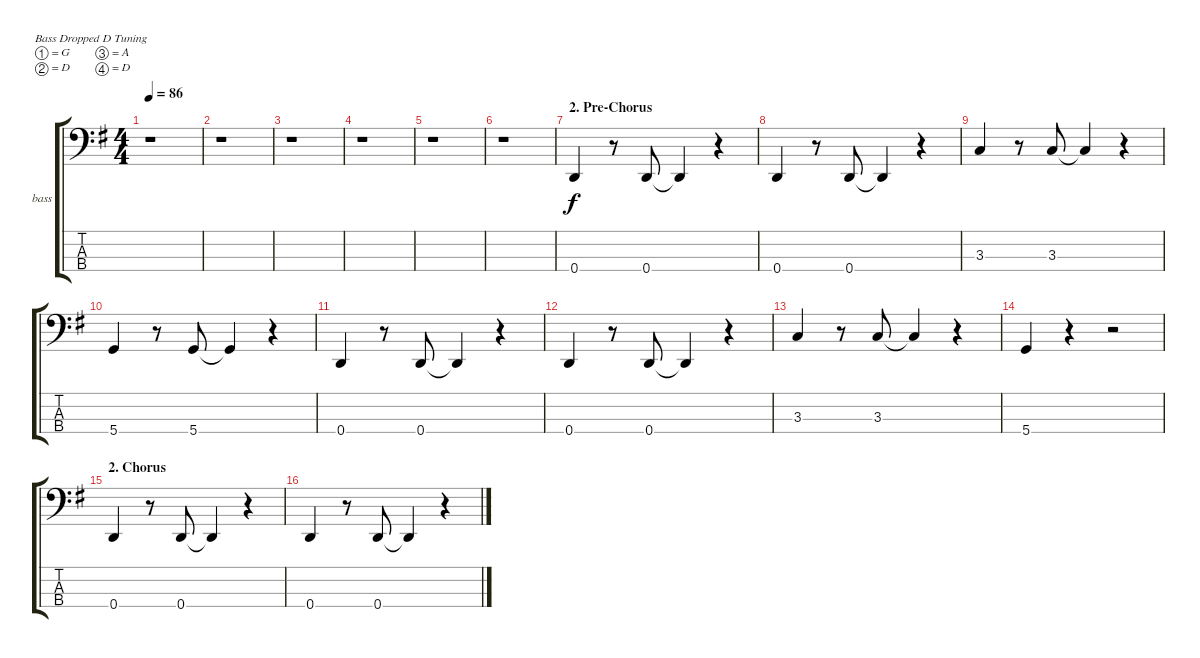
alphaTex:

\defaultSystemsLayout 4
\bracketExtendMode groupsimilarinstruments
\firstSystemTrackNameOrientation horizontal
\otherSystemsTrackNameOrientation horizontal
\track ("bass" "bass") {instrument electricbassfinger}
\staff {score tabs}
\tuning (G2 D2 A1 D1)
\ts (4 4)
\tempo 86
\clef f4
\scale
0.333333
\ks g
r.1{dy f} |
\scale
0.333333 r.1 |
\scale
0.333333 r.1 |
\scale
0.333333 r.1 |
\scale
0.333333 r.1 |
\scale
0.333333 r.1 |
\section ("" "2. Pre-Chorus")
\scale
0.333333 0.4.4 r.8 0.4.8 0.4{t}.4 r.4 |
\scale
0.333333 0.4.4 r.8 0.4.8 0.4{t}.4 r.4 |
\scale
0.333333 3.3.4 r.8 3.3.8 3.3{t}.4 r.4 |
\scale
0.333333 5.4.4 r.8 5.4.8 5.4{t}.4 r.4 |
\scale
0.333333 0.4.4 r.8 0.4.8 0.4{t}.4 r.4 |
\scale
0.333333 0.4.4 r.8 0.4.8 0.4{t}.4 r.4 |
\scale
0.333333 3.3.4 r.8 3.3.8 3.3{t}.4 r.4 |
\scale
0.333333 5.4.4 r.4 r.2 |
\section ("" "2. Chorus")
\scale
0.333333 0.4.4 r.8 0.4.8 0.4{t}.4 r.4 |
\scale
0.333333 0.4.4 r.8 0.4.8 0.4{t}.4 r.4
